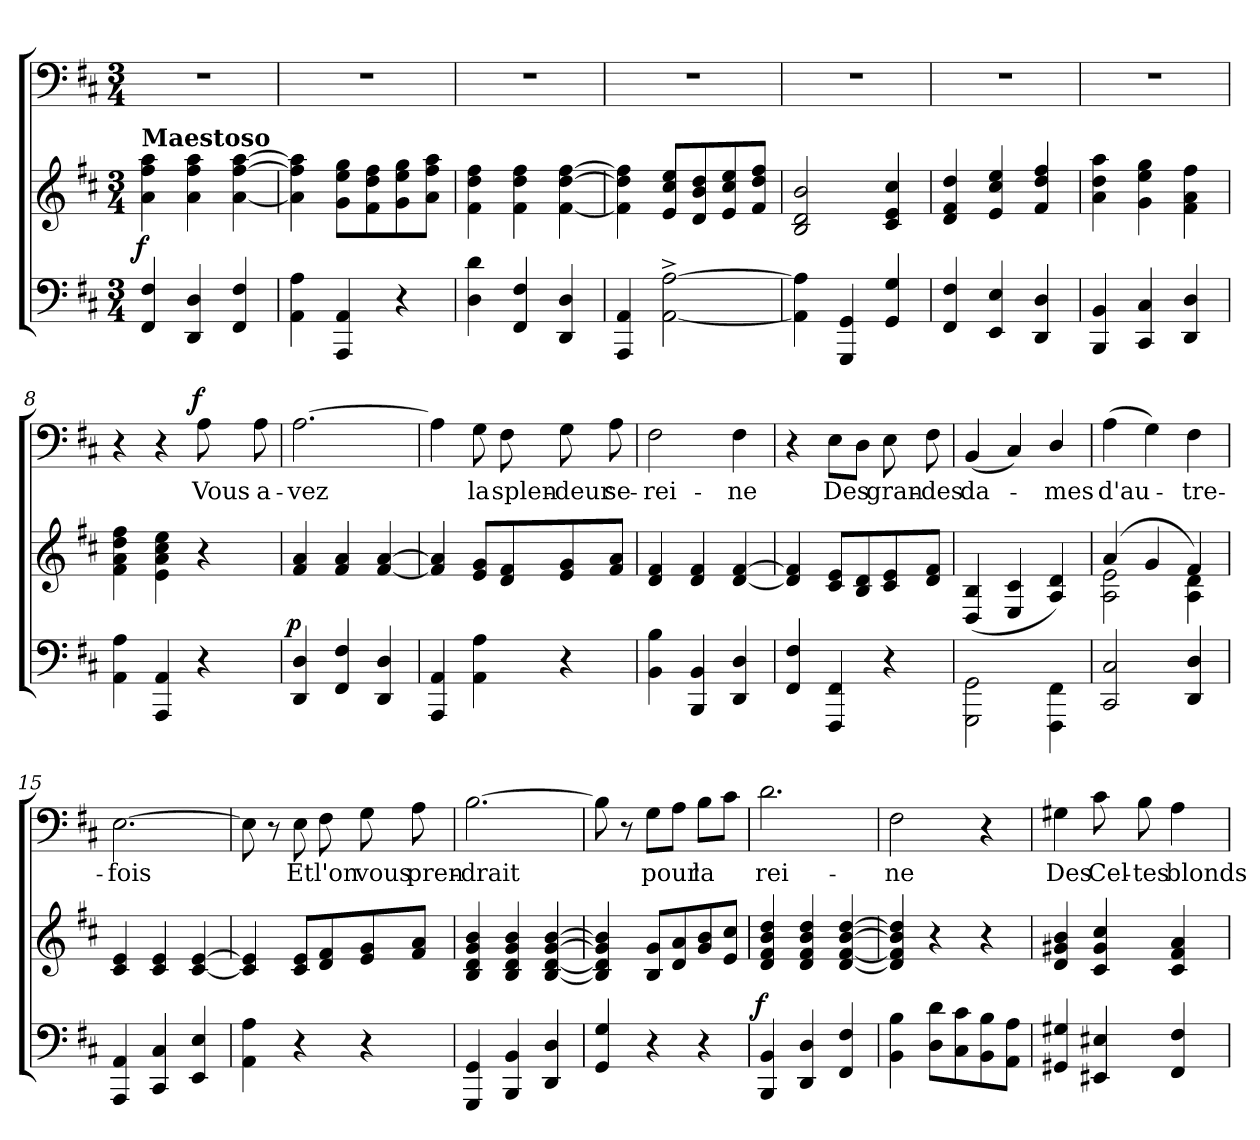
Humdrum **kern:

**kern	**dynam	**kern	**dynam	**kern	**text	**dynam
*part3	*part3	*part2	*part2	*part1	*part1	*part1
*staff3	*staff3	*staff2	*staff2	*staff1	*staff1	*staff1
*clefF4	*	*clefG2	*	*clefF4	*	*
*k[f#c#]	*	*k[f#c#]	*	*k[f#c#]	*	*
*D:	*	*D:	*	*D:	*	*
*M3/4	*	*M3/4	*	*M3/4	*	*
=1	=1	=1	=1	=1	=1	=1
!	!	!LO:TX:a:B:t=Maestoso	!	!	!	!
!	!	!	!LO:DY:b:cj	!	!	!
4FF#/ 4F#/	.	4a\ 4ff#\ 4aa\	f	2.r	.	.
4DD/ 4D/	.	4a\ 4ff#\ 4aa\	.	.	.	.
4FF#/ 4F#/	.	[4a\ [4ff#\ [4aa\	.	.	.	.
=2	=2	=2	=2	=2	=2	=2
4AA\ 4A\	.	4a]\ 4ff#]\ 4aa]\	.	2.r	.	.
4AAA/ 4AA/	.	8g\ 8ee\ 8gg\L	.	.	.	.
.	.	8f#\ 8dd\ 8ff#\	.	.	.	.
4r	.	8g\ 8ee\ 8gg\	.	.	.	.
.	.	8a\ 8ff#\ 8aa\J	.	.	.	.
=3	=3	=3	=3	=3	=3	=3
4D\ 4d\	.	4f#\ 4dd\ 4ff#\	.	2.r	.	.
4FF#/ 4F#/	.	4f#\ 4dd\ 4ff#\	.	.	.	.
4DD/ 4D/	.	[4f#\ [4dd\ [4ff#\	.	.	.	.
=4	=4	=4	=4	=4	=4	=4
4AAA/ 4AA/	.	4f#]\ 4dd]\ 4ff#]\	.	2.r	.	.
[2AA^>\ [2A^>\	.	8e/ 8cc#/ 8ee/L	.	.	.	.
.	.	8d/ 8b/ 8dd/	.	.	.	.
.	.	8e/ 8cc#/ 8ee/	.	.	.	.
.	.	8f#/ 8dd/ 8ff#/J	.	.	.	.
=5	=5	=5	=5	=5	=5	=5
4AA]\ 4A]\	.	2B/ 2d/ 2b/	.	2.r	.	.
4GGG/ 4GG/	.	.	.	.	.	.
4GG/ 4G/	.	4c#/ 4e/ 4cc#/	.	.	.	.
=6	=6	=6	=6	=6	=6	=6
4FF#/ 4F#/	.	4d/ 4f#/ 4dd/	.	2.r	.	.
4EE/ 4E/	.	4e/ 4cc#/ 4ee/	.	.	.	.
4DD/ 4D/	.	4f#/ 4dd/ 4ff#/	.	.	.	.
!!LO:LB:g=z
=7	=7	=7	=7	=7	=7	=7
!	!	!	!	!LO:N:vis=1	!	!
4BBB/ 4BB/	.	4a\ 4dd\ 4aa\	.	2.r	.	.
4CC#/ 4C#/	.	4g\ 4ee\ 4gg\	.	.	.	.
4DD/ 4D/	.	4f#\ 4a\ 4ff#\	.	.	.	.
=8	=8	=8	=8	=8	=8	=8
4AA\ 4A\	.	4f#\ 4a\ 4dd\ 4ff#\	.	4r	.	.
4AAA/ 4AA/	.	4e\ 4a\ 4cc#\ 4ee\	.	4r	.	.
!	!	!	!	!	!	!LO:DY:a:cj
4r	.	4r	.	8A\	Vous	f
.	.	.	.	8A\	a-	.
=9	=9	=9	=9	=9	=9	=9
!	!LO:DY:a:cj	!	!	!	!	!
4DD/ 4D/	p	4f#/ 4a/	.	[2.A\	-vez	.
4FF#/ 4F#/	.	4f#/ 4a/	.	.	.	.
4DD/ 4D/	.	[4f#/ [4a/	.	.	.	.
=10	=10	=10	=10	=10	=10	=10
4AAA/ 4AA/	.	4f#]/ 4a]/	.	4A\]	.	.
4AA\ 4A\	.	8e/ 8g/L	.	8G\	la	.
.	.	8d/ 8f#/	.	8F#\	splen-	.
4r	.	8e/ 8g/	.	8G\	-deur	.
.	.	8f#/ 8a/J	.	8A\	se-	.
=11	=11	=11	=11	=11	=11	=11
4BB\ 4B\	.	4d/ 4f#/	.	2F#\	-rei-	.
4BBB/ 4BB/	.	4d/ 4f#/	.	.	.	.
4DD/ 4D/	.	[4d/ [4f#/	.	4F#\	-ne	.
=12	=12	=12	=12	=12	=12	=12
4FF#/ 4F#/	.	4d]/ 4f#]/	.	4r	.	.
4FFF#/ 4FF#/	.	8c#/ 8e/L	.	8E\L	Des	.
.	.	8B/ 8d/	.	8D\J	.	.
4r	.	8c#/ 8e/	.	8E\	gran-	.
.	.	8d/ 8f#/J	.	8F#\	-des	.
!!LO:LB:g=z
=13	=13	=13	=13	=13	=13	=13
2GGG\ 2GG\	.	(>4D/ 4B/	.	(<4BB/	da-	.
.	.	4E/ 4c#/	.	4C#/)	.	.
4FFF#\ 4FF#\	.	4A/ 4d/)	.	4D/	-mes	.
=14	=14	=14	=14	=14	=14	=14
*	*	*^	*	*	*	*
2CC#/ 2C#/	.	(>4a/	2A\ 2e\	.	(>4A\	d'au-	.
.	.	4g/	.	.	4G\)	.	.
4DD/ 4D/	.	4f#/)	4A\ 4d\	.	4F#\	-tre-	.
*	*	*v	*v	*	*	*	*
=15	=15	=15	=15	=15	=15	=15
4AAA/ 4AA/	.	4c#/ 4e/	.	[2.E\	-fois	.
4CC#/ 4C#/	.	4c#/ 4e/	.	.	.	.
4EE/ 4E/	.	[4c#/ [4e/	.	.	.	.
=16	=16	=16	=16	=16	=16	=16
4AA\ 4A\	.	4c#]/ 4e]/	.	8E\]	.	.
.	.	.	.	8r	.	.
!	!	!	!LO:DY:b	!	!	!
4r	.	8c#/ 8e/L	cresc.	8E\	Et	.
.	.	8d/ 8f#/	.	8F#\	l'on	.
4r	.	8e/ 8g/	.	8G\	vous	.
.	.	8f#/ 8a/J	.	8A\	pren-	.
=17	=17	=17	=17	=17	=17	=17
4GGG/ 4GG/	.	4B/ 4d/ 4g/ 4b/	.	[2.B\	-drait	.
4BBB/ 4BB/	.	4B/ 4d/ 4g/ 4b/	.	.	.	.
4DD/ 4D/	.	[4B/ [4d/ [4g/ [4b/	.	.	.	.
=18	=18	=18	=18	=18	=18	=18
4GG/ 4G/	.	4B]/ 4d]/ 4g]/ 4b]/	.	8B\]	.	.
.	.	.	.	8r	.	.
4r	.	8B/ 8g/L	.	8G\L	pour	.
.	.	8d/ 8a/	.	8A\J	.	.
4r	.	8g/ 8b/	.	8B\L	la	.
.	.	8e/ 8cc#/J	.	8c#\J	.	.
!!LO:LB:g=z
=19	=19	=19	=19	=19	=19	=19
!	!LO:DY:a:cj	!	!	!	!	!
4BBB/ 4BB/	f	4d/ 4f#/ 4b/ 4dd/	.	2.d\	rei-	.
4DD/ 4D/	.	4d/ 4f#/ 4b/ 4dd/	.	.	.	.
4FF#/ 4F#/	.	[4d/ [4f#/ [4b/ [4dd/	.	.	.	.
=20	=20	=20	=20	=20	=20	=20
4BB\ 4B\	.	4d]/ 4f#]/ 4b]/ 4dd]/	.	2F#\	-ne	.
8D\ 8d\L	.	4r	.	.	.	.
8C#\ 8c#\	.	.	.	.	.	.
8BB\ 8B\	.	4r	.	4r	.	.
8AA\ 8A\J	.	.	.	.	.	.
=21	=21	=21	=21	=21	=21	=21
4GG#X/ 4G#X/	.	4d/ 4g#X/ 4b/	.	4G#X\	Des	.
4EE#X/ 4E#X/	.	4c#/ 4g#/ 4cc#/	.	8c#\	Cel-	.
.	.	.	.	8B\	-tes	.
4FF#/ 4F#/	.	4c#/ 4f#/ 4a/	.	4A\	blonds	.
=	=	=	=	=	=	=
*-	*-	*-	*-	*-	*-	*-
